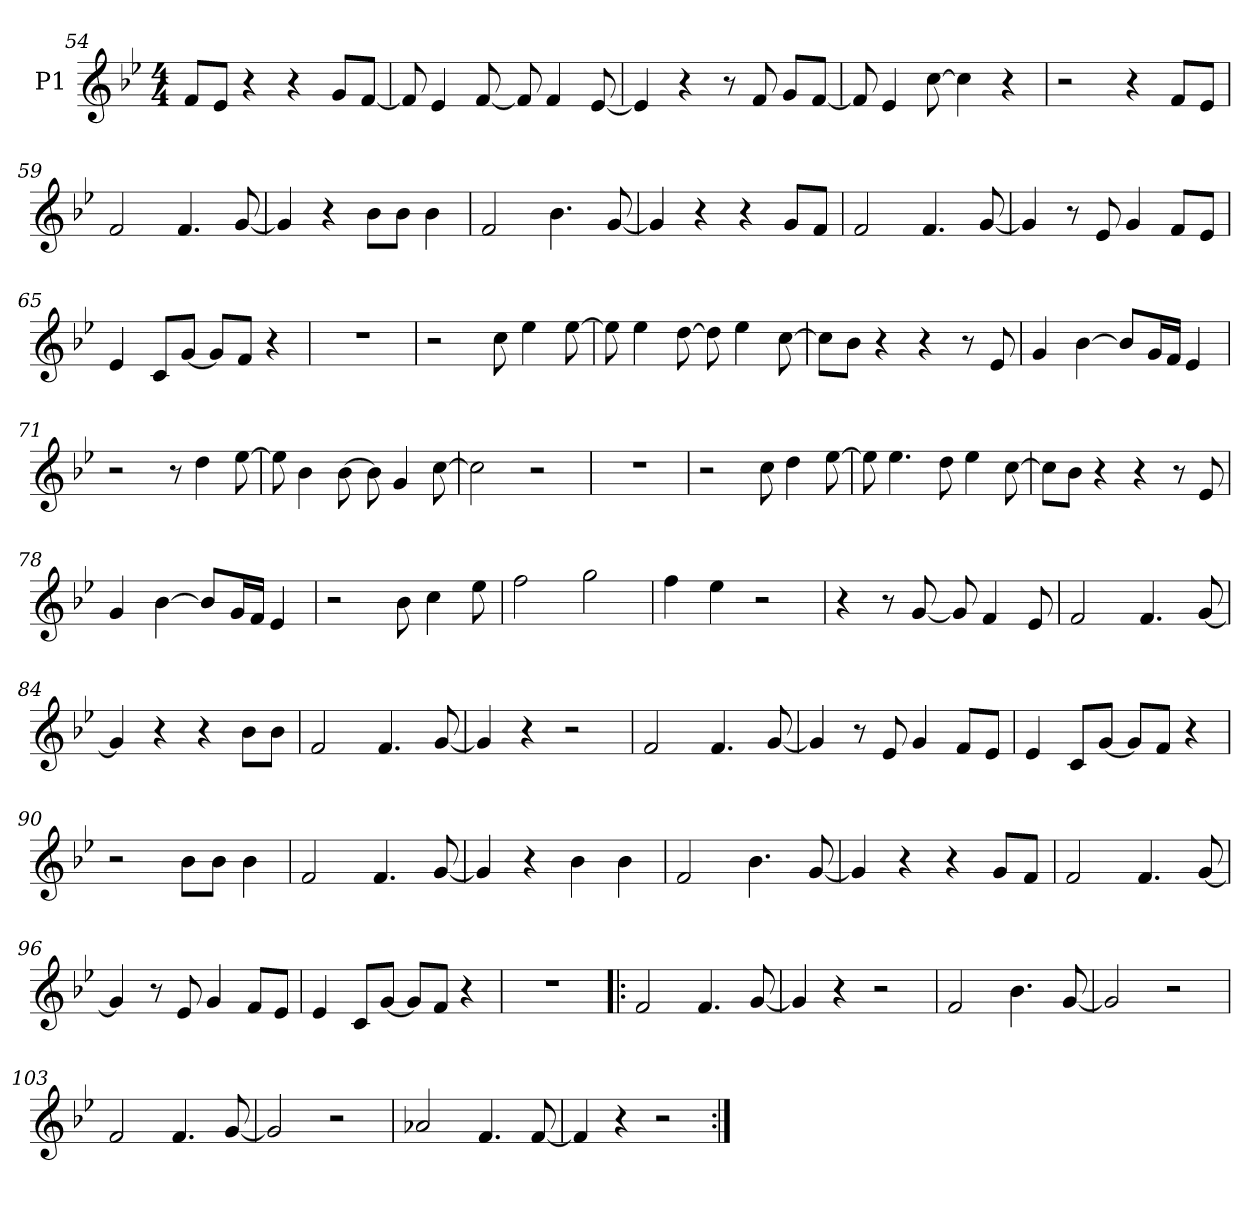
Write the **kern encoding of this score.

**kern
*part1
*staff1
*I"P1
*clefG2
*k[b-e-]
*B-:
*M4/4
=54
8f/L
8e-/J
4r
4r
8g/L
[<8f/J
!!LO:LB:g=z
=55
8f/]
4e-/
[<8f/
8f/]
4f/
[<8e-/
=56
4e-/]
4r
8r
8f/
8g/L
[<8f/J
=57
8f/]
4e-/
[>8cc\
4cc\]
4r
=58
2r
4r
8f/L
8e-/J
=59
2f/
4.f/
[<8g/
!!LO:PB:g=z
=60
4g/]
4r
8b-\L
8b-\J
4b-\
=61
2f/
4.b-\
[<8g/
=62
4g/]
4r
4r
8g/L
8f/J
=63
2f/
4.f/
[<8g/
=64
4g/]
8r
8e-/
4g/
8f/L
8e-/J
!!LO:LB:g=z
=65
4e-/
8c/L
[<8g/J
8g/L]
8f/J
4r
=66
1r
=67
2r
8cc\
4ee-\
[>8ee-\
=68
8ee-\]
4ee-\
[>8dd\
8dd\]
4ee-\
[>8cc\
=69
8cc\L]
8b-\J
4r
4r
8r
8e-/
!!LO:LB:g=z
=70
4g/
[>4b-\
8b-/L]
16g/L
16f/JJ
4e-/
=71
2r
8r
4dd\
[>8ee-\
=72
8ee-\]
4b-\
[>8b-\
8b-\]
4g/
[>8cc\
=73
2cc\]
2r
=74
1r
=75
2r
8cc\
4dd\
[>8ee-\
!!LO:LB:g=z
=76
8ee-\]
4.ee-\
8dd\
4ee-\
[>8cc\
=77
8cc\L]
8b-\J
4r
4r
8r
8e-/
=78
4g/
[>4b-\
8b-/L]
16g/L
16f/JJ
4e-/
=79
2r
8b-\
4cc\
8ee-\
=80
2ff\
2gg\
=81
4ff\
4ee-\
2r
!!LO:LB:g=z
=82
4r
8r
[<8g/
8g/]
4f/
8e-/
=83
2f/
4.f/
[<8g/
=84
4g/]
4r
4r
8b-\L
8b-\J
=85
2f/
4.f/
[<8g/
=86
4g/]
4r
2r
=87
2f/
4.f/
[<8g/
!!LO:LB:g=z
=88
4g/]
8r
8e-/
4g/
8f/L
8e-/J
=89
4e-/
8c/L
[<8g/J
8g/L]
8f/J
4r
=90
2r
8b-\L
8b-\J
4b-\
=91
2f/
4.f/
[<8g/
=92
4g/]
4r
4b-\
4b-\
=93
2f/
4.b-\
[<8g/
!!LO:LB:g=z
=94
4g/]
4r
4r
8g/L
8f/J
=95
2f/
4.f/
[<8g/
=96
4g/]
8r
8e-/
4g/
8f/L
8e-/J
=97
4e-/
8c/L
[<8g/J
8g/L]
8f/J
4r
=98
1r
=99!|:
2f/
4.f/
[<8g/
!!LO:LB:g=z
=100
4g/]
4r
2r
=101
2f/
4.b-\
[<8g/
=102
2g/]
2r
=103
2f/
4.f/
[<8g/
!!LO:LB:g=z
=104
2g/]
2r
=105
2a-X/
4.f/
[<8f/
=106
4f/]
4r
2r
=:|!
*-
